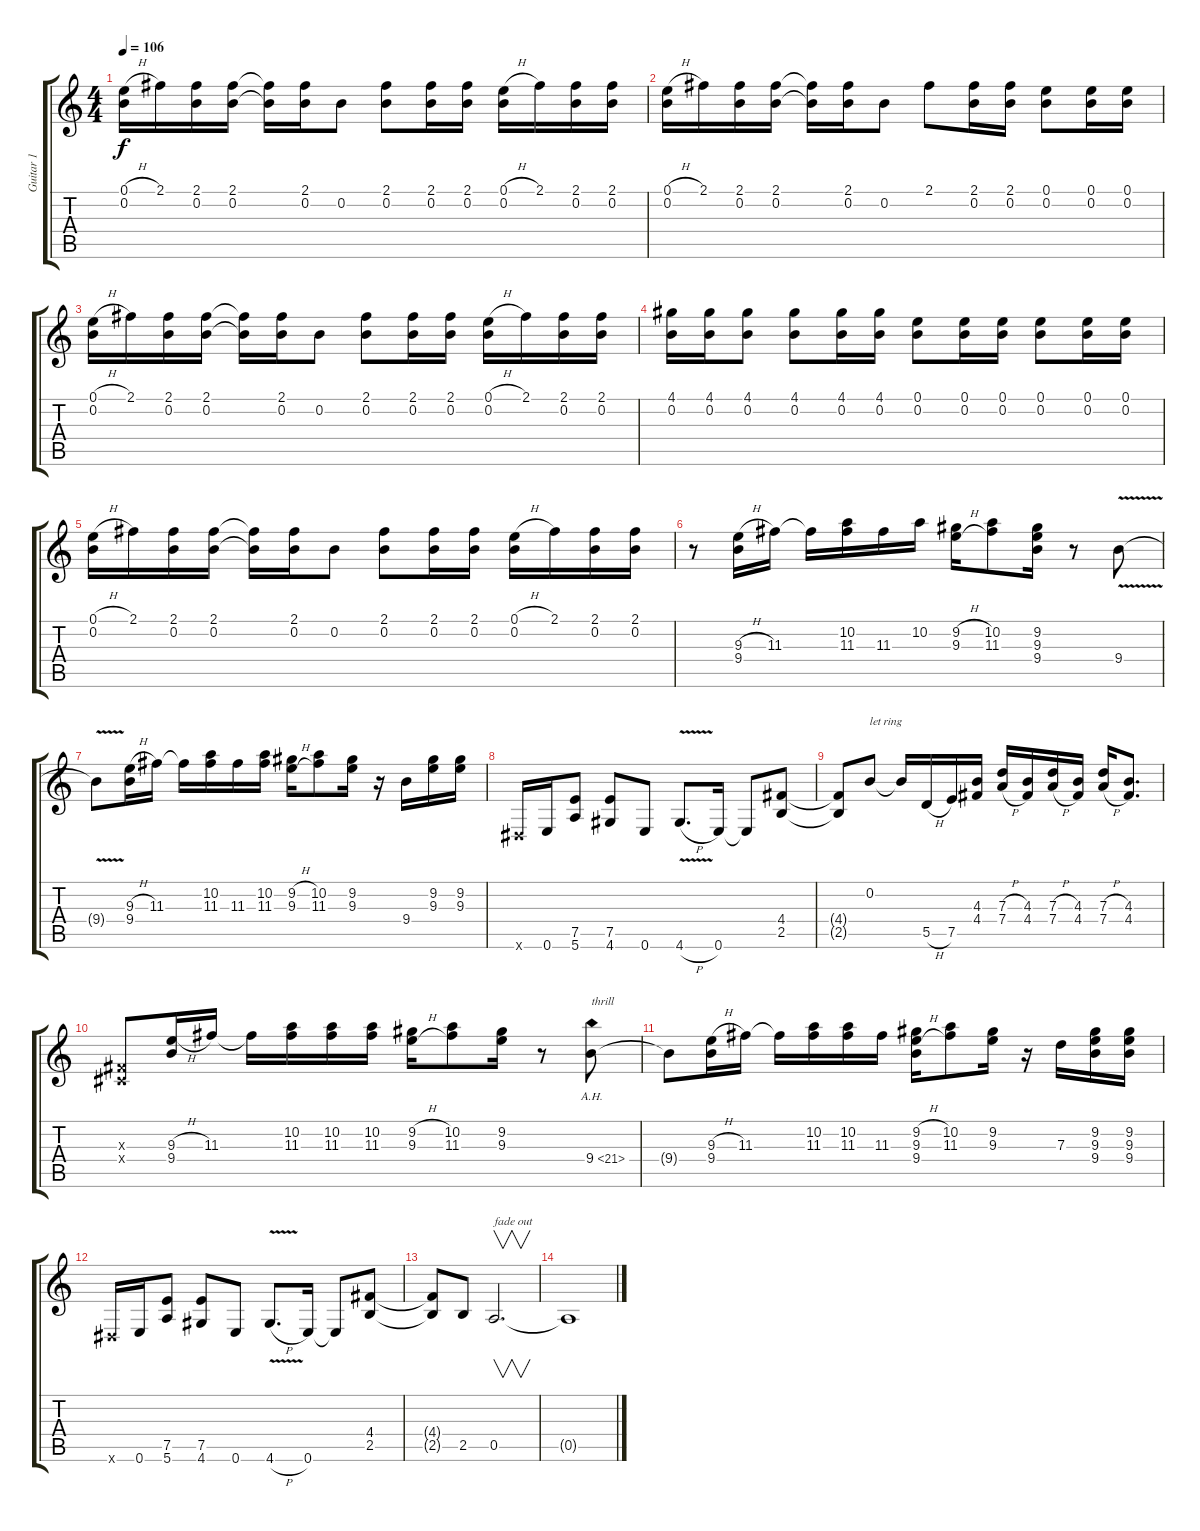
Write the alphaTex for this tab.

\track ("Guitar 1" "Guitar 1") {instrument distortionguitar}
\staff {score tabs}
\tuning (E4 B3 G3 D3 A2 E2) {hide}
\ts (4 4)
\tempo 106
\clef g2
\ks c
(0.1{h} 0.2).16{dy f} 2.1.16 (2.1 0.2).16 (2.1 0.2).16 (2.1{t} 0.2{t}).16 (2.1 0.2).16 0.2.8 (2.1 0.2).8 (2.1 0.2).16 (2.1 0.2).16 (0.1{h} 0.2).16 2.1.16 (2.1 0.2).16 (2.1 0.2).16 |
(0.1{h} 0.2).16 2.1.16 (2.1 0.2).16 (2.1 0.2).16 (2.1{t} 0.2{t}).16 (2.1 0.2).16 0.2.8 2.1.8 (2.1 0.2).16 (2.1 0.2).16 (0.1 0.2).8 (0.1 0.2).16 (0.1 0.2).16 |
(0.1{h} 0.2).16 2.1.16 (2.1 0.2).16 (2.1 0.2).16 (2.1{t} 0.2{t}).16 (2.1 0.2).16 0.2.8 (2.1 0.2).8 (2.1 0.2).16 (2.1 0.2).16 (0.1{h} 0.2).16 2.1.16 (2.1 0.2).16 (2.1 0.2).16 |
(4.1 0.2).16 (4.1 0.2).16 (4.1 0.2).8 (4.1 0.2).8 (4.1 0.2).16 (4.1 0.2).16 (0.1 0.2).8 (0.1 0.2).16 (0.1 0.2).16 (0.1 0.2).8 (0.1 0.2).16 (0.1 0.2).16 |
(0.1{h} 0.2).16 2.1.16 (2.1 0.2).16 (2.1 0.2).16 (2.1{t} 0.2{t}).16 (2.1 0.2).16 0.2.8 (2.1 0.2).8 (2.1 0.2).16 (2.1 0.2).16 (0.1{h} 0.2).16 2.1.16 (2.1 0.2).16 (2.1 0.2).16 |
r.8 (9.3{h} 9.4).16 11.3.16 11.3{t}.16 (10.2 11.3).16 11.3.16 10.2.16 (9.2{h} 9.3{h}).16 (10.2 11.3).8 (9.2 9.3 9.4).16 r.8 9.4{v}.8 |
9.4{t}.8 (9.3{h} 9.4).16 11.3.16 11.3{t}.16 (10.2 11.3).16 11.3.16 (10.2 11.3).16 (9.2{h} 9.3{h}).16 (10.2 11.3).8 (9.2 9.3).16 r.16 9.4.16 (9.2 9.3).16 (9.2 9.3).16 |
-1.6{x}.16 0.6.16 (7.5 5.6).8 (7.5 4.6).8 0.6.8 4.6{v h}.8{d} 0.6.16 0.6{t}.8 (4.4 2.5).8 |
(4.4{t} 2.5{t}).8 0.2.8{txt "let ring"} 0.2{t}.16 5.5{h}.16 7.5.16 (4.3 4.4).16 (7.3{h} 7.4{h}).16 (4.3 4.4).16 (7.3{h} 7.4{h}).16 (4.3 4.4).16 (7.3{h} 7.4{h}).16 (4.3 4.4).8{d} |
(-1.3{x} -1.4{x}).8 (9.3{h} 9.4).16 11.3.16 11.3{t}.16 (10.2 11.3).16 (10.2 11.3).16 (10.2 11.3).16 (9.2{h} 9.3{h}).16 (10.2 11.3).8 (9.2 9.3).16 r.8 9.4{ah 12}.8{txt "thrill"} |
9.4{t}.8 (9.3{h} 9.4).16 11.3.16 11.3{t}.16 (10.2 11.3).16 (10.2 11.3).16 11.3.16 (9.2{h} 9.3{h} 9.4).16 (10.2 11.3).8 (9.2 9.3).16 r.16 7.3.16 (9.2 9.3 9.4).16 (9.2 9.3 9.4).16 |
-1.6{x}.16 0.6.16 (7.5 5.6).8 (7.5 4.6).8 0.6.8 4.6{v h}.8{d} 0.6.16 0.6{t}.8 (4.4 2.5).8 |
(4.4{t} 2.5{t}).8 2.5.8 0.5.2{v d txt "fade out"} |
0.5{t}.1
